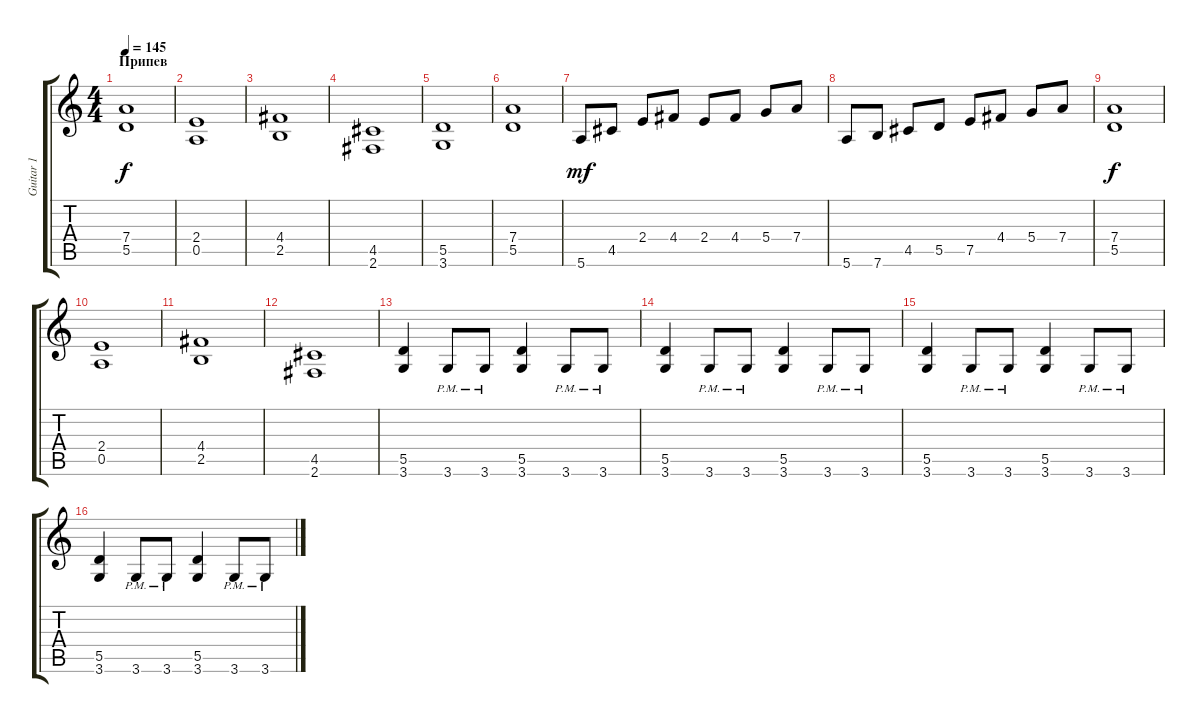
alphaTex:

\track ("Guitar 1" "Guitar 1") {instrument acousticguitarsteel}
\staff {score tabs}
\tuning (E4 B3 G3 D3 A2 E2) {hide}
\ts (4 4)
\section ("" "Припев")
\tempo 145
\clef g2
\ks c
(7.4 5.5).1{dy f instrument overdrivenguitar} |
(2.4 0.5).1 |
(4.4 2.5).1 |
(4.5 2.6).1 |
(5.5 3.6).1 |
(7.4 5.5).1 |
5.6.8{dy mf} 4.5.8 2.4.8 4.4.8 2.4.8 4.4.8 5.4.8 7.4.8 |
5.6.8 7.6.8 4.5.8 5.5.8 7.5.8 4.4.8 5.4.8 7.4.8 |
(7.4 5.5).1{dy f} |
(2.4 0.5).1 |
(4.4 2.5).1 |
(4.5 2.6).1 |
(5.5 3.6).4 3.6{pm}.8 3.6{pm}.8 (5.5 3.6).4 3.6{pm}.8 3.6{pm}.8 |
(5.5 3.6).4 3.6{pm}.8 3.6{pm}.8 (5.5 3.6).4 3.6{pm}.8 3.6{pm}.8 |
(5.5 3.6).4 3.6{pm}.8 3.6{pm}.8 (5.5 3.6).4 3.6{pm}.8 3.6{pm}.8 |
(5.5 3.6).4 3.6{pm}.8 3.6{pm}.8 (5.5 3.6).4 3.6{pm}.8 3.6{pm}.8
